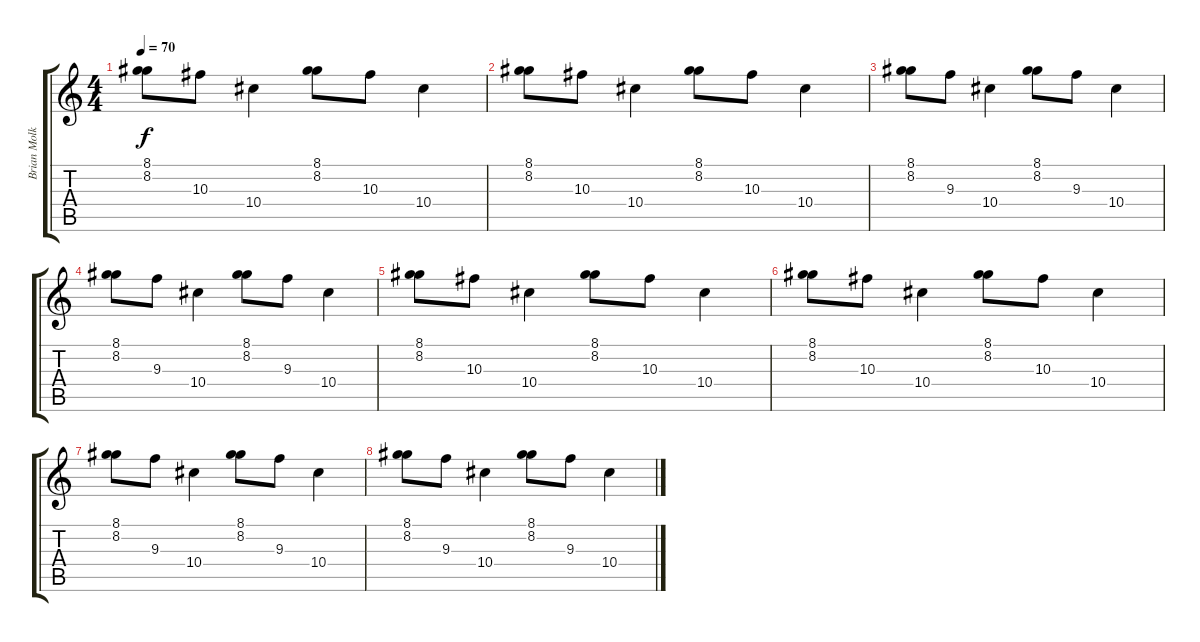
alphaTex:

\track ("Brian Molko" "Brian Molk") {instrument electricguitarclean}
\staff {score tabs}
\tuning (C4 C4 Ab3 Eb3 Bb2 F2) {hide}
\ts (4 4)
\tempo 70
\clef g2
\ks c
(8.1 8.2).8{dy f} 10.3.8 10.4.4 (8.1 8.2).8 10.3.8 10.4.4 |
(8.1 8.2).8 10.3.8 10.4.4 (8.1 8.2).8 10.3.8 10.4.4 |
(8.1 8.2).8 9.3.8 10.4.4 (8.1 8.2).8 9.3.8 10.4.4 |
(8.1 8.2).8 9.3.8 10.4.4 (8.1 8.2).8 9.3.8 10.4.4 |
(8.1 8.2).8 10.3.8 10.4.4 (8.1 8.2).8 10.3.8 10.4.4 |
(8.1 8.2).8 10.3.8 10.4.4 (8.1 8.2).8 10.3.8 10.4.4 |
(8.1 8.2).8 9.3.8 10.4.4 (8.1 8.2).8 9.3.8 10.4.4 |
(8.1 8.2).8 9.3.8 10.4.4 (8.1 8.2).8 9.3.8 10.4.4
